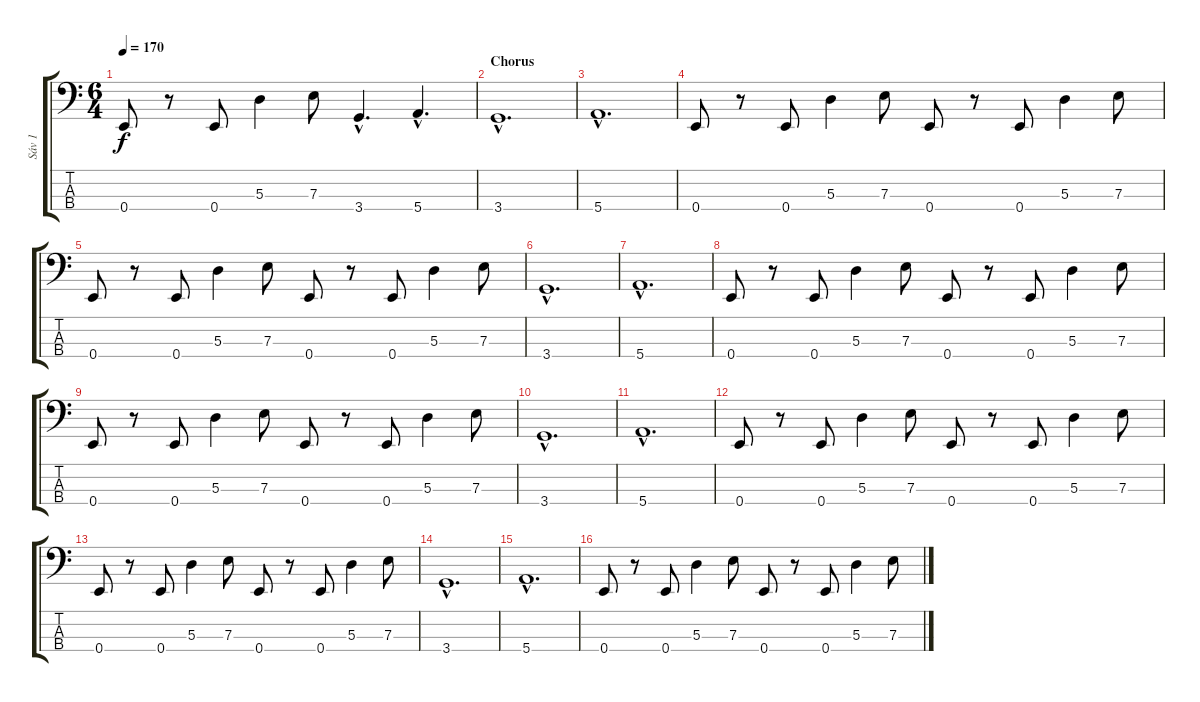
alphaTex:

\track ("Sáv 1" "Sáv 1") {instrument electricbassfinger}
\staff {score tabs}
\tuning (G2 D2 A1 E1) {hide}
\ts (6 4)
\tempo 170
\clef f4
\ks c
0.4.8{dy f} r.8 0.4.8 5.3.4 7.3.8 3.4{hac}.4{d} 5.4{hac}.4{d} |
\section ("" "Chorus")
3.4{hac}.1{d} |
5.4{hac}.1{d} |
0.4.8 r.8 0.4.8 5.3.4 7.3.8 0.4.8 r.8 0.4.8 5.3.4 7.3.8 |
0.4.8 r.8 0.4.8 5.3.4 7.3.8 0.4.8 r.8 0.4.8 5.3.4 7.3.8 |
3.4{hac}.1{d} |
5.4{hac}.1{d} |
0.4.8 r.8 0.4.8 5.3.4 7.3.8 0.4.8 r.8 0.4.8 5.3.4 7.3.8 |
0.4.8 r.8 0.4.8 5.3.4 7.3.8 0.4.8 r.8 0.4.8 5.3.4 7.3.8 |
3.4{hac}.1{d} |
5.4{hac}.1{d} |
0.4.8 r.8 0.4.8 5.3.4 7.3.8 0.4.8 r.8 0.4.8 5.3.4 7.3.8 |
0.4.8 r.8 0.4.8 5.3.4 7.3.8 0.4.8 r.8 0.4.8 5.3.4 7.3.8 |
3.4{hac}.1{d} |
5.4{hac}.1{d} |
0.4.8 r.8 0.4.8 5.3.4 7.3.8 0.4.8 r.8 0.4.8 5.3.4 7.3.8
